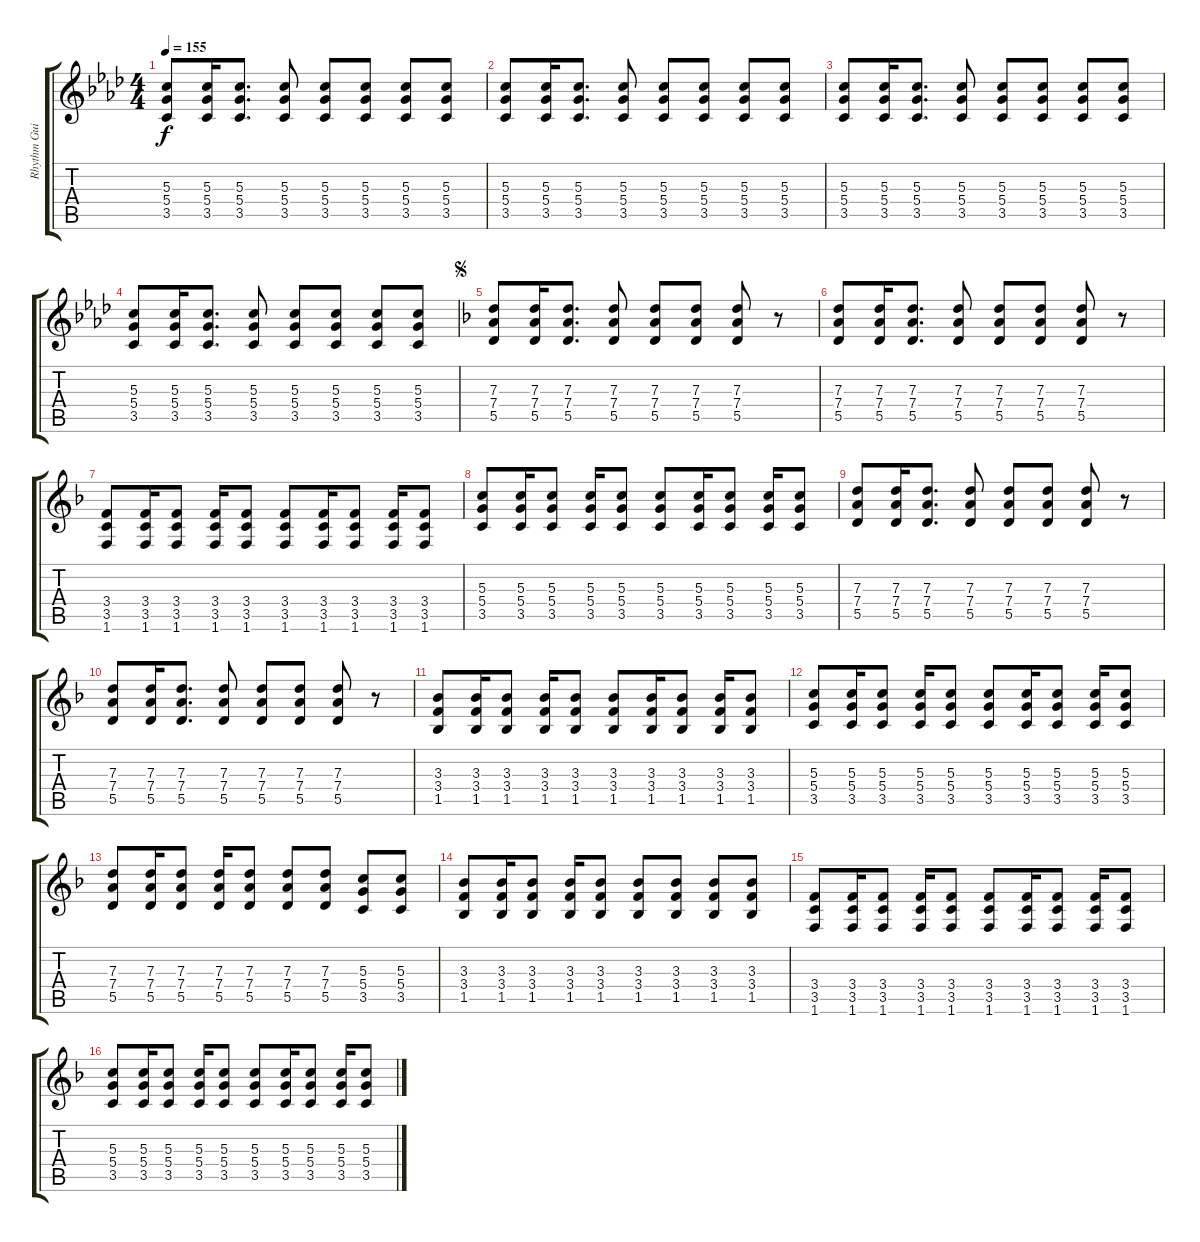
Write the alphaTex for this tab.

\track ("Rhythm Guitar" "Rhythm Gui") {instrument overdrivenguitar}
\staff {score tabs}
\tuning (E4 B3 G3 D3 A2 E2) {hide}
\ts (4 4)
\tempo 155
\clef g2
\ks ab
(5.3 5.4 3.5).8{dy f instrument overdrivenguitar} (5.3 5.4 3.5).16 (5.3 5.4 3.5).8{d} (5.3 5.4 3.5).8 (5.3 5.4 3.5).8 (5.3 5.4 3.5).8 (5.3 5.4 3.5).8 (5.3 5.4 3.5).8 |
(5.3 5.4 3.5).8 (5.3 5.4 3.5).16 (5.3 5.4 3.5).8{d} (5.3 5.4 3.5).8 (5.3 5.4 3.5).8 (5.3 5.4 3.5).8 (5.3 5.4 3.5).8 (5.3 5.4 3.5).8 |
(5.3 5.4 3.5).8 (5.3 5.4 3.5).16 (5.3 5.4 3.5).8{d} (5.3 5.4 3.5).8 (5.3 5.4 3.5).8 (5.3 5.4 3.5).8 (5.3 5.4 3.5).8 (5.3 5.4 3.5).8 |
(5.3 5.4 3.5).8 (5.3 5.4 3.5).16 (5.3 5.4 3.5).8{d} (5.3 5.4 3.5).8 (5.3 5.4 3.5).8 (5.3 5.4 3.5).8 (5.3 5.4 3.5).8 (5.3 5.4 3.5).8 |
\jump segno
\ks f
(7.3 7.4 5.5).8 (7.3 7.4 5.5).16 (7.3 7.4 5.5).8{d} (7.3 7.4 5.5).8 (7.3 7.4 5.5).8 (7.3 7.4 5.5).8 (7.3 7.4 5.5).8 r.8 |
(7.3 7.4 5.5).8 (7.3 7.4 5.5).16 (7.3 7.4 5.5).8{d} (7.3 7.4 5.5).8 (7.3 7.4 5.5).8 (7.3 7.4 5.5).8 (7.3 7.4 5.5).8 r.8 |
(3.4 3.5 1.6).8 (3.4 3.5 1.6).16 (3.4 3.5 1.6).8 (3.4 3.5 1.6).16 (3.4 3.5 1.6).8 (3.4 3.5 1.6).8 (3.4 3.5 1.6).16 (3.4 3.5 1.6).8 (3.4 3.5 1.6).16 (3.4 3.5 1.6).8 |
(5.3 5.4 3.5).8 (5.3 5.4 3.5).16 (5.3 5.4 3.5).8 (5.3 5.4 3.5).16 (5.3 5.4 3.5).8 (5.3 5.4 3.5).8 (5.3 5.4 3.5).16 (5.3 5.4 3.5).8 (5.3 5.4 3.5).16 (5.3 5.4 3.5).8 |
(7.3 7.4 5.5).8 (7.3 7.4 5.5).16 (7.3 7.4 5.5).8{d} (7.3 7.4 5.5).8 (7.3 7.4 5.5).8 (7.3 7.4 5.5).8 (7.3 7.4 5.5).8 r.8 |
(7.3 7.4 5.5).8 (7.3 7.4 5.5).16 (7.3 7.4 5.5).8{d} (7.3 7.4 5.5).8 (7.3 7.4 5.5).8 (7.3 7.4 5.5).8 (7.3 7.4 5.5).8 r.8 |
(3.3 3.4 1.5).8 (3.3 3.4 1.5).16 (3.3 3.4 1.5).8 (3.3 3.4 1.5).16 (3.3 3.4 1.5).8 (3.3 3.4 1.5).8 (3.3 3.4 1.5).16 (3.3 3.4 1.5).8 (3.3 3.4 1.5).16 (3.3 3.4 1.5).8 |
(5.3 5.4 3.5).8 (5.3 5.4 3.5).16 (5.3 5.4 3.5).8 (5.3 5.4 3.5).16 (5.3 5.4 3.5).8 (5.3 5.4 3.5).8 (5.3 5.4 3.5).16 (5.3 5.4 3.5).8 (5.3 5.4 3.5).16 (5.3 5.4 3.5).8 |
(7.3 7.4 5.5).8 (7.3 7.4 5.5).16 (7.3 7.4 5.5).8 (7.3 7.4 5.5).16 (7.3 7.4 5.5).8 (7.3 7.4 5.5).8 (7.3 7.4 5.5).8 (5.3 5.4 3.5).8 (5.3 5.4 3.5).8 |
(3.3 3.4 1.5).8 (3.3 3.4 1.5).16 (3.3 3.4 1.5).8 (3.3 3.4 1.5).16 (3.3 3.4 1.5).8 (3.3 3.4 1.5).8 (3.3 3.4 1.5).8 (3.3 3.4 1.5).8 (3.3 3.4 1.5).8 |
(3.4 3.5 1.6).8 (3.4 3.5 1.6).16 (3.4 3.5 1.6).8 (3.4 3.5 1.6).16 (3.4 3.5 1.6).8 (3.4 3.5 1.6).8 (3.4 3.5 1.6).16 (3.4 3.5 1.6).8 (3.4 3.5 1.6).16 (3.4 3.5 1.6).8 |
(5.3 5.4 3.5).8 (5.3 5.4 3.5).16 (5.3 5.4 3.5).8 (5.3 5.4 3.5).16 (5.3 5.4 3.5).8 (5.3 5.4 3.5).8 (5.3 5.4 3.5).16 (5.3 5.4 3.5).8 (5.3 5.4 3.5).16 (5.3 5.4 3.5).8
